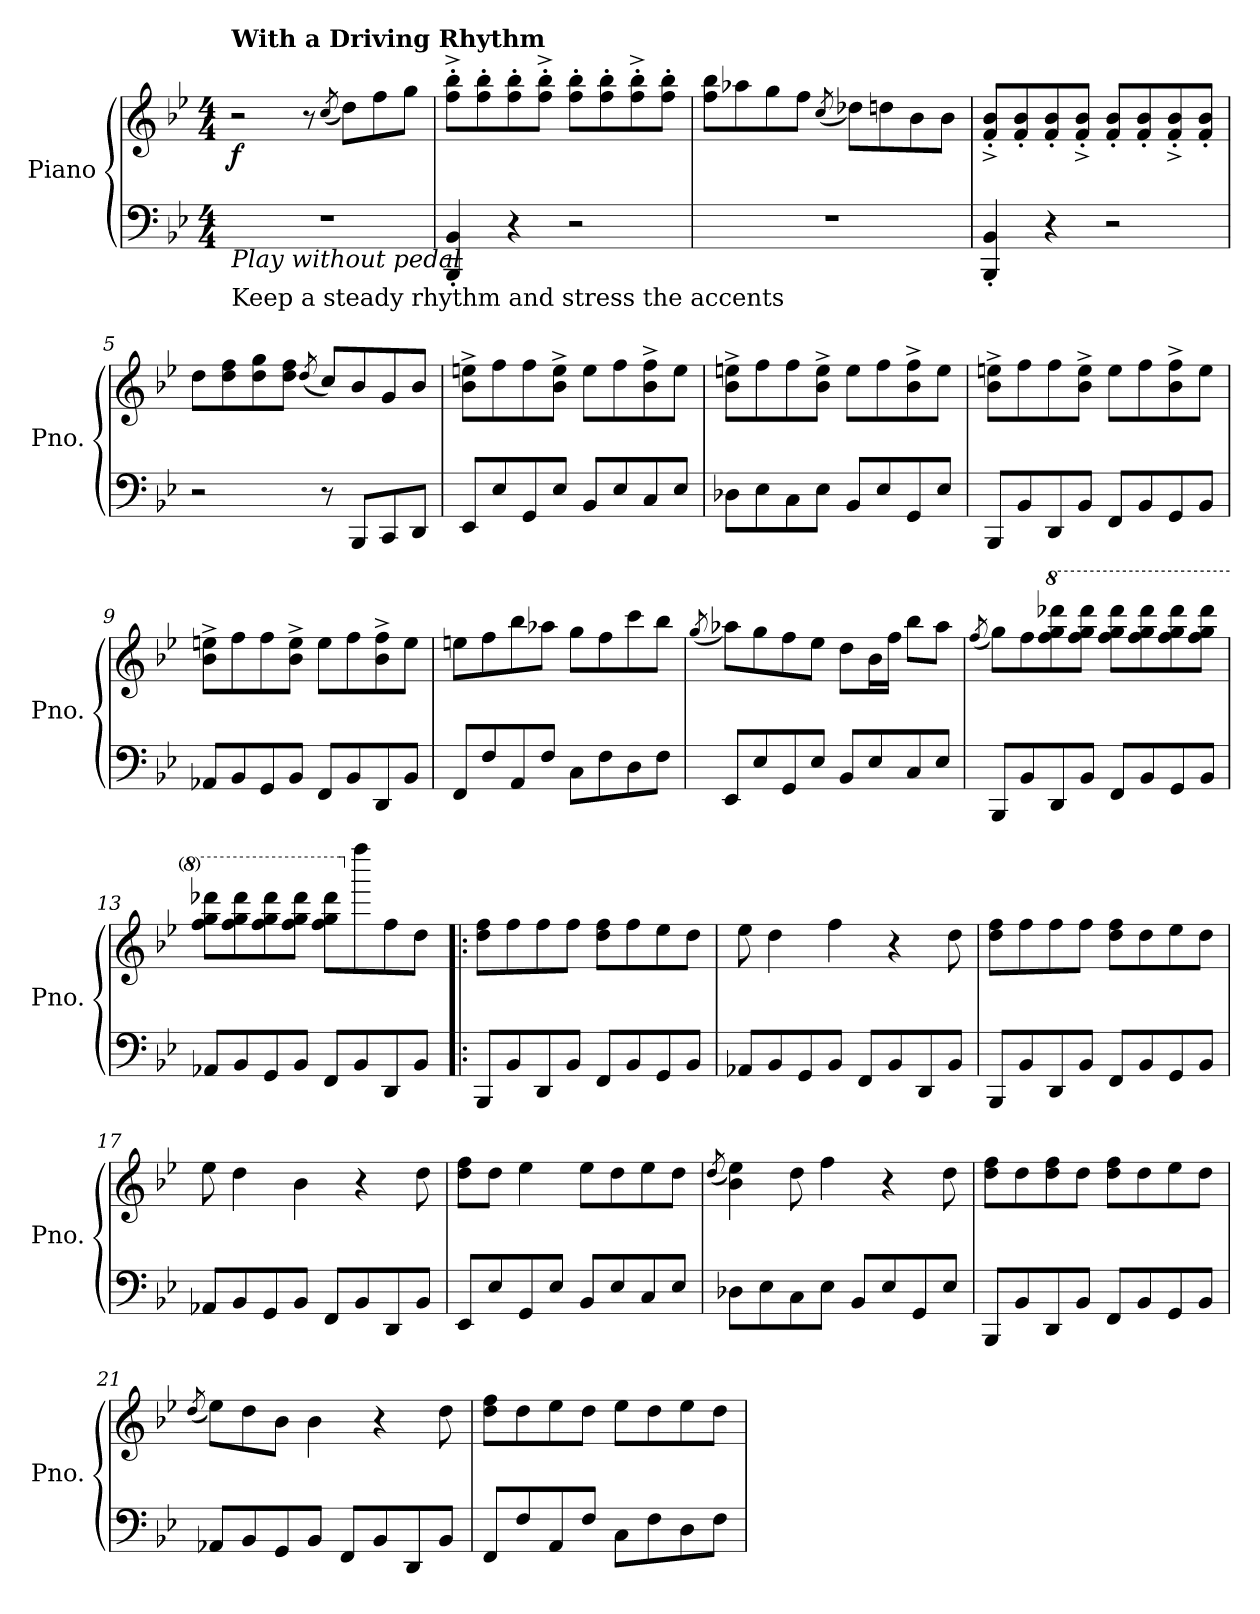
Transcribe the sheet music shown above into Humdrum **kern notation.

**kern	**kern	**dynam
*part1	*part1	*part1
*staff2	*staff1	*staff1/2
*I"Piano	*	*
*I'Pno.	*	*
*clefF4	*clefG2	*
*k[b-e-]	*k[b-e-]	*
*M4/4	*M4/4	*
*MM170	*MM170	*
=1	=1	=1
!	!LO:TX:a:B:t=With a Driving Rhythm	!
!LO:TX:b:i:t=Play without pedal	!	!
!LO:TX:b:t=Keep a steady rhythm and stress the accents	!	!
!	!	!LO:DY:b
1r	2r	f
.	8r	.
.	(<8qcc/	.
.	8dd\L)	.
.	8ff\	.
.	8gg\J	.
=2	=2	=2
4BBB-/' 4BB-/'	8ff\'^ 8bb-\'^L	.
.	8ff\' 8bb-\'	.
4r	8ff\' 8bb-\'	.
.	8ff\'^ 8bb-\'^J	.
2r	8ff\' 8bb-\'L	.
.	8ff\' 8bb-\'	.
.	8ff\'^ 8bb-\'^	.
.	8ff\' 8bb-\'J	.
=3	=3	=3
1r	8ff\ 8bb-\L	.
.	8aa-X\	.
.	8gg\	.
.	8ff\J	.
.	(<8qcc/	.
.	8dd-X\L)	.
.	8ddn\	.
.	8b-\	.
.	8b-\J	.
=4	=4	=4
4BBB-/' 4BB-/'	8f/'^ 8b-/'^L	.
.	8f/' 8b-/'	.
4r	8f/' 8b-/'	.
.	8f/'^ 8b-/'^J	.
2r	8f/' 8b-/'L	.
.	8f/' 8b-/'	.
.	8f/'^ 8b-/'^	.
.	8f/' 8b-/'J	.
!!LO:LB:g=z
=5	=5	=5
2r	8dd\L	.
.	8dd\ 8ff\	.
.	8dd\ 8gg\	.
.	8dd\ 8ff\J	.
.	(<8qdd/	.
8r	8cc/L)	.
8BBB-/L	8b-/	.
8CC/	8g/	.
8DD/J	8b-/J	.
=6	=6	=6
8EE-/L	8b-\^ 8een\^L	.
8E-/	8ff\	.
8GG/	8ff\	.
8E-/J	8b-\^ 8ee\^J	.
8BB-/L	8ee\L	.
8E-/	8ff\	.
8C/	8b-\^ 8ff\^	.
8E-/J	8ee\J	.
=7	=7	=7
8D-X\L	8b-\^ 8een\^L	.
8E-\	8ff\	.
8C\	8ff\	.
8E-\J	8b-\^ 8ee\^J	.
8BB-/L	8ee\L	.
8E-/	8ff\	.
8GG/	8b-\^ 8ff\^	.
8E-/J	8ee\J	.
=8	=8	=8
8BBB-/L	8b-\^ 8een\^L	.
8BB-/	8ff\	.
8DD/	8ff\	.
8BB-/J	8b-\^ 8ee\^J	.
8FF/L	8ee\L	.
8BB-/	8ff\	.
8GG/	8b-\^ 8ff\^	.
8BB-/J	8ee\J	.
!!LO:LB:g=z
=9	=9	=9
8AA-X/L	8b-\^ 8een\^L	.
8BB-/	8ff\	.
8GG/	8ff\	.
8BB-/J	8b-\^ 8ee\^J	.
8FF/L	8ee\L	.
8BB-/	8ff\	.
8DD/	8b-\^ 8ff\^	.
8BB-/J	8ee\J	.
=10	=10	=10
8FF/L	8een\L	.
8F/	8ff\	.
8AA/	8bb-\	.
8F/J	8aa-X\J	.
8C\L	8gg\L	.
8F\	8ff\	.
8D\	8ccc\	.
8F\J	8bb-\J	.
=11	=11	=11
.	(<8qgg/	.
8EE-/L	8aa-X\L)	.
8E-/	8gg\	.
8GG/	8ff\	.
8E-/J	8ee-\J	.
8BB-/L	8dd\L	.
8E-/	16b-\L	.
.	16ff\JJ	.
8C/	8bb-\L	.
8E-/J	8aa-\J	.
!!LO:LB:g=z
=12	=12	=12
.	(<8qff/	.
8BBB-/L	8gg\L)	.
8BB-/	8ff\	.
*	*8va	*
8DD/	8fff\ 8ggg\ 8dddd-X\	.
8BB-/J	8fff\ 8ggg\ 8dddd-\J	.
8FF/L	8fff\ 8ggg\ 8dddd-\L	.
8BB-/	8fff\ 8ggg\ 8dddd-\	.
8GG/	8fff\ 8ggg\ 8dddd-\	.
8BB-/J	8fff\ 8ggg\ 8dddd-\J	.
=13	=13	=13
8AA-X/L	8fff\ 8ggg\ 8dddd-X\L	.
8BB-/	8fff\ 8ggg\ 8dddd-\	.
8GG/	8fff\ 8ggg\ 8dddd-\	.
8BB-/J	8fff\ 8ggg\ 8dddd-\J	.
8FF/L	8fff\ 8ggg\ 8dddd-\L	.
*	*X8va	*
8BB-/	8ffff\	.
8DD/	8ff\	.
8BB-/J	8dd\J	.
=14!|:	=14!|:	=14!|:
8BBB-/L	8dd\ 8ff\L	.
8BB-/	8ff\	.
8DD/	8ff\	.
8BB-/J	8ff\J	.
8FF/L	8dd\ 8ff\L	.
8BB-/	8ff\	.
8GG/	8ee-\	.
8BB-/J	8dd\J	.
!!LO:PB:g=z
=15	=15	=15
8AA-X/L	8ee-\	.
8BB-/	4dd\	.
8GG/	.	.
8BB-/J	4ff\	.
8FF/L	.	.
8BB-/	4r	.
8DD/	.	.
8BB-/J	8dd\	.
=16	=16	=16
8BBB-/L	8dd\ 8ff\L	.
8BB-/	8ff\	.
8DD/	8ff\	.
8BB-/J	8ff\J	.
8FF/L	8dd\ 8ff\L	.
8BB-/	8dd\	.
8GG/	8ee-\	.
8BB-/J	8dd\J	.
=17	=17	=17
8AA-X/L	8ee-\	.
8BB-/	4dd\	.
8GG/	.	.
8BB-/J	4b-\	.
8FF/L	.	.
8BB-/	4r	.
8DD/	.	.
8BB-/J	8dd\	.
=18	=18	=18
8EE-/L	8dd\ 8ff\L	.
8E-/	8dd\J	.
8GG/	4ee-\	.
8E-/J	.	.
8BB-/L	8ee-\L	.
8E-/	8dd\	.
8C/	8ee-\	.
8E-/J	8dd\J	.
!!LO:LB:g=z
=19	=19	=19
.	(<8qdd/	.
8D-X\L	4b-\ 4ee-\)	.
8E-\	.	.
8C\	8dd\	.
8E-\J	4ff\	.
8BB-/L	.	.
8E-/	4r	.
8GG/	.	.
8E-/J	8dd\	.
=20	=20	=20
8BBB-/L	8dd\ 8ff\L	.
8BB-/	8dd\	.
8DD/	8dd\ 8ff\	.
8BB-/J	8dd\J	.
8FF/L	8dd\ 8ff\L	.
8BB-/	8dd\	.
8GG/	8ee-\	.
8BB-/J	8dd\J	.
=21	=21	=21
.	(<8qdd/	.
8AA-X/L	8ee-\L)	.
8BB-/	8dd\	.
8GG/	8b-\J	.
8BB-/J	4b-\	.
8FF/L	.	.
8BB-/	4r	.
8DD/	.	.
8BB-/J	8dd\	.
=22	=22	=22
8FF/L	8dd\ 8ff\L	.
8F/	8dd\	.
8AA/	8ee-\	.
8F/J	8dd\J	.
8C\L	8ee-\L	.
8F\	8dd\	.
8D\	8ee-\	.
8F\J	8dd\J	.
=	=	=
*-	*-	*-
